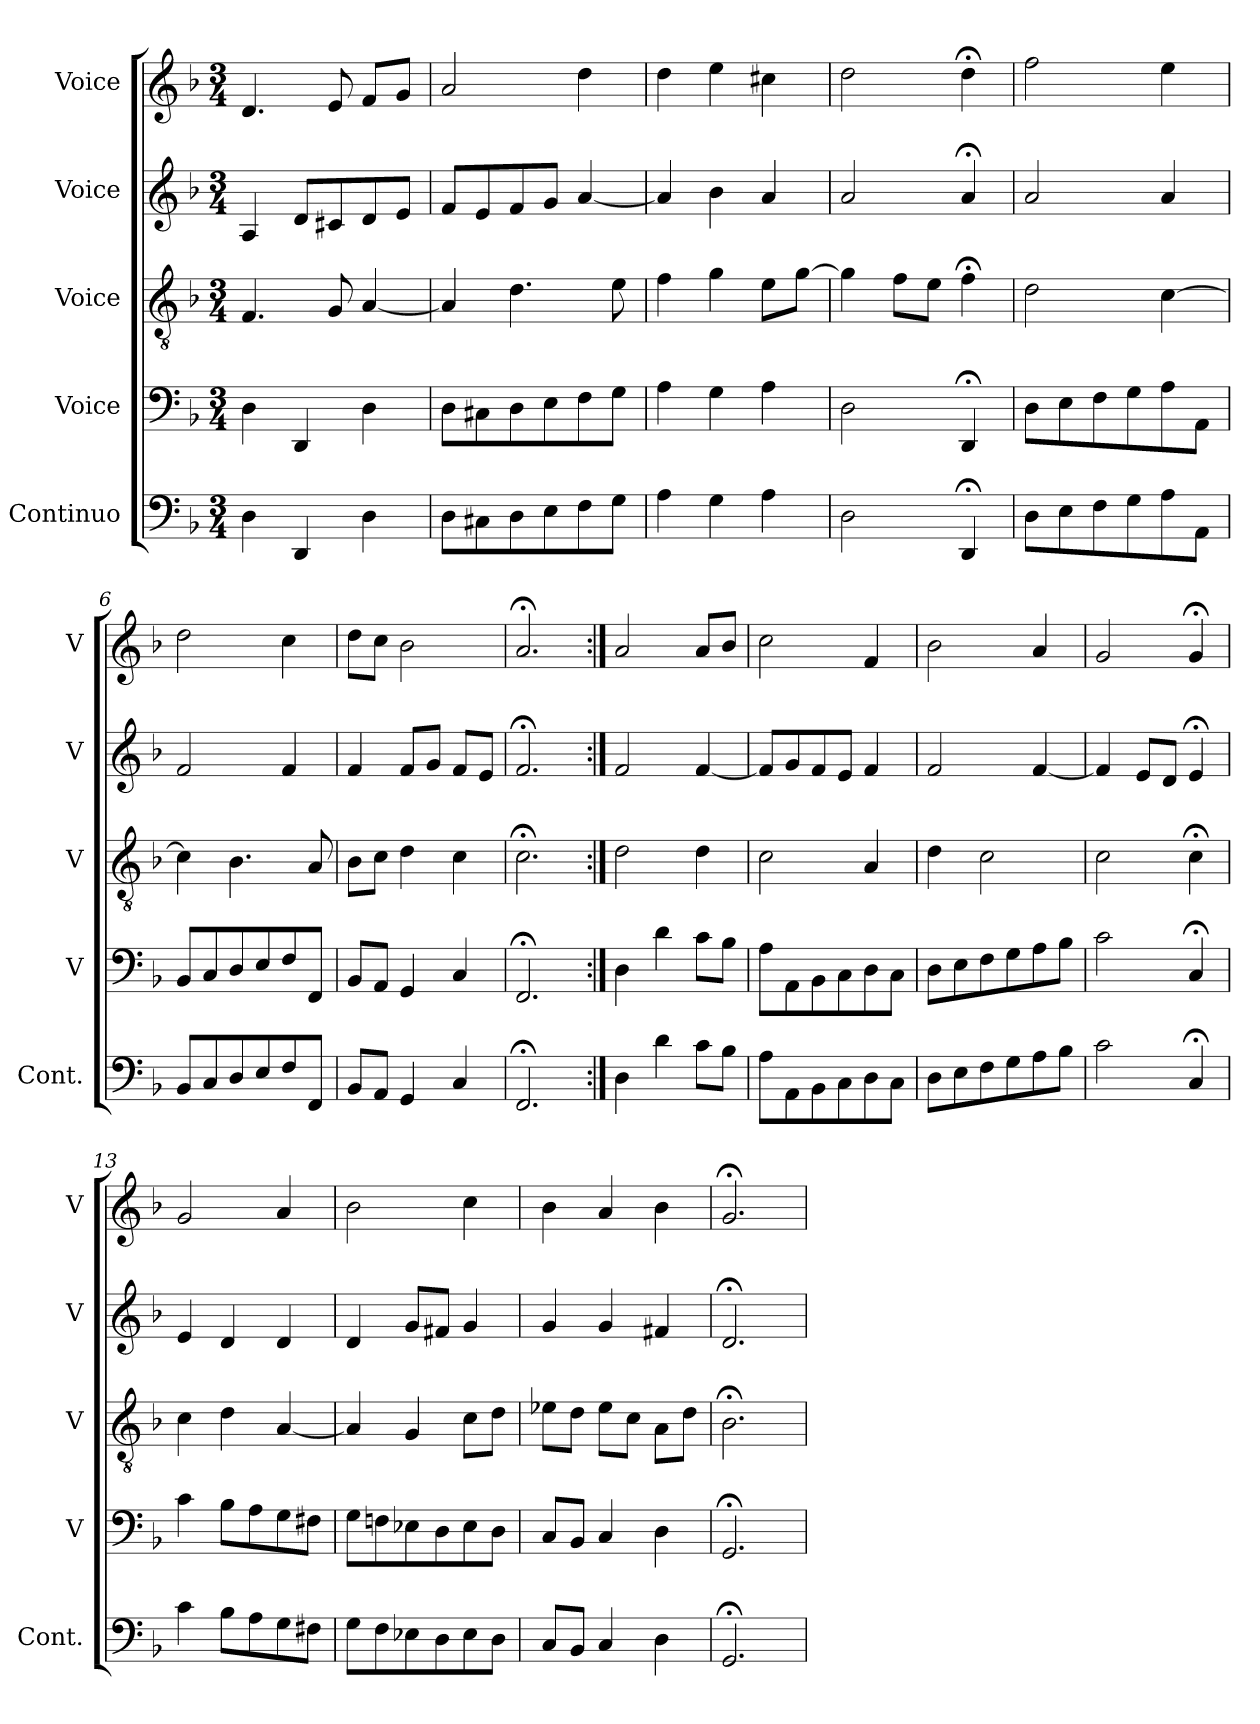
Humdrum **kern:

**kern	**kern	**kern	**kern	**kern
*part5	*part4	*part3	*part2	*part1
*staff5	*staff4	*staff3	*staff2	*staff1
*I"Continuo	*I"Voice	*I"Voice	*I"Voice	*I"Voice
*I'Cont.	*I'V	*I'V	*I'V	*I'V
*clefF4	*clefF4	*clefGv2	*clefG2	*clefG2
*ITrd7c12	*	*	*	*
*k[b-]	*k[b-]	*k[b-]	*k[b-]	*k[b-]
*M3/4	*M3/4	*M3/4	*M3/4	*M3/4
=1	=1	=1	=1	=1
4DD\	4D\	4.F/	4A/	4.d/
4DDD/	4DD/	.	8d/L	.
.	.	8G/	8c#X/	8e/
4DD\	4D\	[4A/	8d/	8f/L
.	.	.	8e/J	8g/J
=2	=2	=2	=2	=2
8DD\L	8D\L	4A/]	8f/L	2a/
8CC#X\	8C#X\	.	8e/	.
8DD\	8D\	4.d\	8f/	.
8EE\	8E\	.	8g/J	.
8FF\	8F\	.	[4a/	4dd\
8GG\J	8G\J	8e\	.	.
=3	=3	=3	=3	=3
4AA\	4A\	4f\	4a/]	4dd\
4GG\	4G\	4g\	4b-\	4ee\
4AA\	4A\	8e\L	4a/	4cc#X\
.	.	[8g\J	.	.
=4	=4	=4	=4	=4
2DD\	2D\	4g\]	2a/	2dd\
.	.	8f\L	.	.
.	.	8e\J	.	.
4DDD;</	4DD;</	4f;<\	4a;</	4dd;<\
=5	=5	=5	=5	=5
8DD\L	8D\L	2d\	2a/	2ff\
8EE\	8E\	.	.	.
8FF\	8F\	.	.	.
8GG\	8G\	.	.	.
8AA\	8A\	[4c\	4a/	4ee\
8AAA\J	8AA\J	.	.	.
=6	=6	=6	=6	=6
8BBB-/L	8BB-/L	4c\]	2f/	2dd\
8CC/	8C/	.	.	.
8DD/	8D/	4.B-\	.	.
8EE/	8E/	.	.	.
8FF/	8F/	.	4f/	4cc\
8FFF/J	8FF/J	8A/	.	.
!!LO:LB:g=z
=7	=7	=7	=7	=7
8BBB-/L	8BB-/L	8B-\L	4f/	8dd\L
8AAA/J	8AA/J	8c\J	.	8cc\J
4GGG/	4GG/	4d\	8f/L	2b-\
.	.	.	8g/J	.
4CC/	4C/	4c\	8f/L	.
.	.	.	8e/J	.
=8	=8	=8	=8	=8
2.FFF;</	2.FF;</	2.c;<\	2.f;</	2.a;</
=9:|!	=9:|!	=9:|!	=9:|!	=9:|!
4DD\	4D\	2d\	2f/	2a/
4D\	4d\	.	.	.
8C\L	8c\L	4d\	[4f/	8a/L
8BB-\J	8B-\J	.	.	8b-/J
=10	=10	=10	=10	=10
8AA\L	8A\L	2c\	8f/L]	2cc\
8AAA\	8AA\	.	8g/	.
8BBB-\	8BB-\	.	8f/	.
8CC\	8C\	.	8e/J	.
8DD\	8D\	4A/	4f/	4f/
8CC\J	8C\J	.	.	.
=11	=11	=11	=11	=11
8DD\L	8D\L	4d\	2f/	2b-\
8EE\	8E\	.	.	.
8FF\	8F\	2c\	.	.
8GG\	8G\	.	.	.
8AA\	8A\	.	[4f/	4a/
8BB-\J	8B-\J	.	.	.
=12	=12	=12	=12	=12
2C\	2c\	2c\	4f/]	2g/
.	.	.	8e/L	.
.	.	.	8d/J	.
4CC;</	4C;</	4c;<\	4e;</	4g;</
=13	=13	=13	=13	=13
4C\	4c\	4c\	4e/	2g/
8BB-\L	8B-\L	4d\	4d/	.
8AA\	8A\	.	.	.
8GG\	8G\	[4A/	4d/	4a/
8FF#X\J	8F#X\J	.	.	.
!!LO:PB:g=z
=14	=14	=14	=14	=14
8GG\L	8G\L	4A/]	4d/	2b-\
8FF\	8Fn\	.	.	.
8EE-X\	8E-X\	4G/	8g/L	.
8DD\	8D\	.	8f#X/J	.
8EE-\	8E-\	8c\L	4g/	4cc\
8DD\J	8D\J	8d\J	.	.
=15	=15	=15	=15	=15
8CC/L	8C/L	8e-X\L	4g/	4b-\
8BBB-/J	8BB-/J	8d\J	.	.
4CC/	4C/	8e-\L	4g/	4a/
.	.	8c\J	.	.
4DD\	4D\	8A\L	4f#X/	4b-\
.	.	8d\J	.	.
=16	=16	=16	=16	=16
2.GGG;</	2.GG;</	2.B-;<\	2.d;</	2.g;</
=	=	=	=	=
*-	*-	*-	*-	*-
